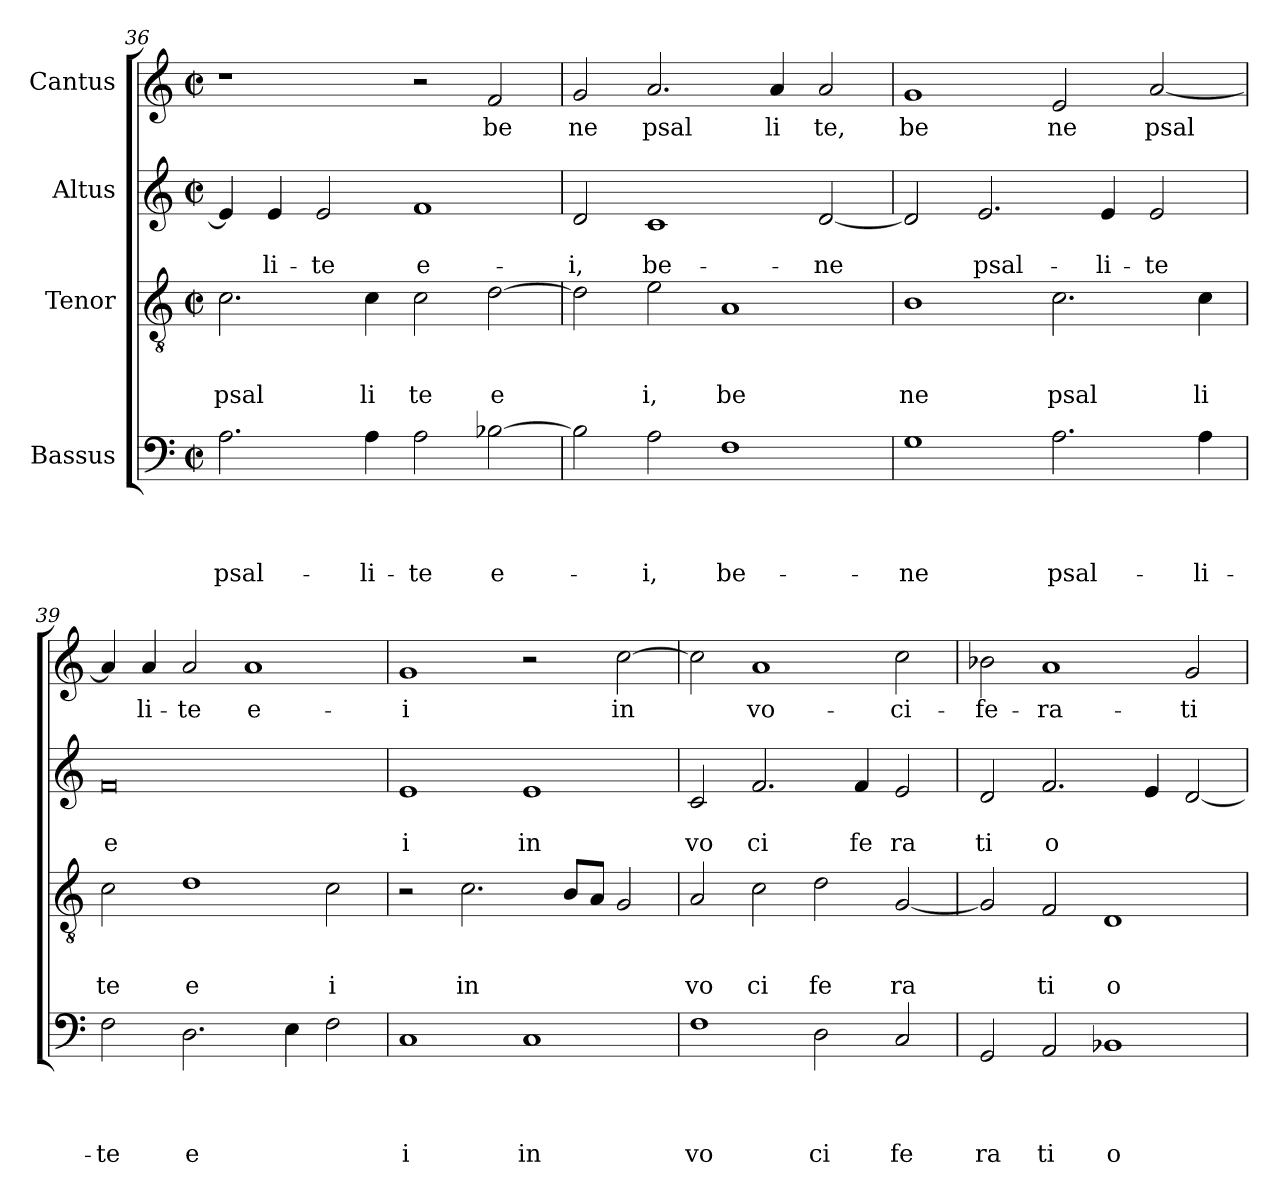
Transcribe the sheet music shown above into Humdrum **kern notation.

**kern	**text	**text	**text	**text	**kern	**text	**text	**text	**kern	**text	**text	**kern	**text
*part4	*part4	*part4	*part4	*part4	*part3	*part3	*part3	*part3	*part2	*part2	*part2	*part1	*part1
*staff4	*staff4	*staff4	*staff4	*staff4	*staff3	*staff3	*staff3	*staff3	*staff2	*staff2	*staff2	*staff1	*staff1
*I"Bassus	*	*	*	*	*I"Tenor	*	*	*	*I"Altus	*	*	*I"Cantus	*
*clefF4	*	*	*	*	*clefGv2	*	*	*	*clefG2	*	*	*clefG2	*
*k[]	*	*	*	*	*k[]	*	*	*	*k[]	*	*	*k[]	*
*C:	*	*	*	*	*C:	*	*	*	*C:	*	*	*C:	*
*M2/2	*	*	*	*	*M2/2	*	*	*	*M2/2	*	*	*M2/2	*
*met(c|)	*	*	*	*	*met(c|)	*	*	*	*met(c|)	*	*	*met(c|)	*
=36	=36	=36	=36	=36	=36	=36	=36	=36	=36	=36	=36	=36	=36
!	!	!	!	!LO:LY:b	!	!	!	!LO:LY:b	!	!	!	!	!
2.A\	.	.	.	psal-	2.c\	.	.	psal	4e/]	.	.	1r	.
!	!	!	!	!	!	!	!	!	!	!	!LO:LY:b	!	!
.	.	.	.	.	.	.	.	.	4e/	.	-li-	.	.
!	!	!	!	!	!	!	!	!	!	!	!LO:LY:b	!	!
.	.	.	.	.	.	.	.	.	2e/	.	-te	.	.
!	!	!	!	!LO:LY:b	!	!	!	!LO:LY:b	!	!	!	!	!
4A\	.	.	.	-li-	4c\	.	.	li	.	.	.	.	.
!	!	!	!	!LO:LY:b	!	!	!	!LO:LY:b	!	!	!LO:LY:b	!	!
2A\	.	.	.	-te	2c\	.	.	te	1f	.	e-	2r	.
!	!	!	!	!LO:LY:b	!	!	!	!LO:LY:b	!	!	!	!	!LO:LY:b
[>2B-X\	.	.	.	e-	[>2d\	.	.	e	.	.	.	2f/	be
=37	=37	=37	=37	=37	=37	=37	=37	=37	=37	=37	=37	=37	=37
!	!	!	!	!	!	!	!	!	!	!	!LO:LY:b	!	!LO:LY:b
2B-\]	.	.	.	.	2d\]	.	.	.	2d/	.	-i,	2g/	ne
!	!	!	!	!LO:LY:b	!	!	!	!LO:LY:b	!	!	!LO:LY:b	!	!LO:LY:b
2A\	.	.	.	-i,	2e\	.	.	i,	1c	.	be-	2.a/	psal
!	!	!	!	!LO:LY:b	!	!	!	!LO:LY:b	!	!	!	!	!
1F	.	.	.	be-	1A	.	.	be	.	.	.	.	.
!	!	!	!	!	!	!	!	!	!	!	!	!	!LO:LY:b
.	.	.	.	.	.	.	.	.	.	.	.	4a/	li
!	!	!	!	!	!	!	!	!	!	!	!LO:LY:b	!	!LO:LY:b
.	.	.	.	.	.	.	.	.	[<2d/	.	-ne	2a/	te,
=38	=38	=38	=38	=38	=38	=38	=38	=38	=38	=38	=38	=38	=38
!	!	!	!	!LO:LY:b	!	!	!	!LO:LY:b	!	!	!	!	!LO:LY:b
1G	.	.	.	-ne	1B	.	.	ne	2d/]	.	.	1g	be
!	!	!	!	!	!	!	!	!	!	!	!LO:LY:b	!	!
.	.	.	.	.	.	.	.	.	2.e/	.	psal-	.	.
!	!	!	!	!LO:LY:b	!	!	!	!LO:LY:b	!	!	!	!	!LO:LY:b
2.A\	.	.	.	psal-	2.c\	.	.	psal	.	.	.	2e/	ne
!	!	!	!	!	!	!	!	!	!	!	!LO:LY:b	!	!
.	.	.	.	.	.	.	.	.	4e/	.	-li-	.	.
!	!	!	!	!	!	!	!	!	!	!	!LO:LY:b	!	!LO:LY:b
.	.	.	.	.	.	.	.	.	2e/	.	-te	[<2a/	psal
!	!	!	!	!LO:LY:b	!	!	!	!LO:LY:b	!	!	!	!	!
4A\	.	.	.	-li-	4c\	.	.	li	.	.	.	.	.
!!LO:LB:g=z
=39	=39	=39	=39	=39	=39	=39	=39	=39	=39	=39	=39	=39	=39
!	!	!	!	!LO:LY:b	!	!	!	!LO:LY:b	!	!	!LO:LY:b	!	!
2F\	.	.	.	-te	2c\	.	.	te	0f	.	e	4a/]	.
!	!	!	!	!	!	!	!	!	!	!	!	!	!LO:LY:b
.	.	.	.	.	.	.	.	.	.	.	.	4a/	li-
!	!	!	!	!LO:LY:b	!	!	!	!LO:LY:b	!	!	!	!	!LO:LY:b
2.D\	.	.	.	e	1d	.	.	e	.	.	.	2a/	-te
!	!	!	!	!	!	!	!	!	!	!	!	!	!LO:LY:b
.	.	.	.	.	.	.	.	.	.	.	.	1a	e-
4E\	.	.	.	.	.	.	.	.	.	.	.	.	.
!	!	!	!	!	!	!	!	!LO:LY:b	!	!	!	!	!
2F\	.	.	.	.	2c\	.	.	i	.	.	.	.	.
=40	=40	=40	=40	=40	=40	=40	=40	=40	=40	=40	=40	=40	=40
!	!	!	!	!LO:LY:b	!	!	!	!	!	!	!LO:LY:b	!	!LO:LY:b
1C	.	.	.	i	2r	.	.	.	1e	.	i	1g	-i
!	!	!	!	!	!	!	!	!LO:LY:b	!	!	!	!	!
.	.	.	.	.	2.c\	.	.	in	.	.	.	.	.
!	!	!	!	!LO:LY:b	!	!	!	!	!	!	!LO:LY:b	!	!
1C	.	.	.	in	.	.	.	.	1e	.	in	2r	.
.	.	.	.	.	8B/L	.	.	.	.	.	.	.	.
.	.	.	.	.	8A/J	.	.	.	.	.	.	.	.
!	!	!	!	!	!	!	!	!	!	!	!	!	!LO:LY:b
.	.	.	.	.	2G/	.	.	.	.	.	.	[>2cc\	in
=41	=41	=41	=41	=41	=41	=41	=41	=41	=41	=41	=41	=41	=41
!	!	!	!	!LO:LY:b	!	!	!	!LO:LY:b	!	!	!LO:LY:b	!	!
1F	.	.	.	vo	2A/	.	.	vo	2c/	.	vo	2cc\]	.
!	!	!	!	!	!	!	!	!LO:LY:b	!	!	!LO:LY:b	!	!LO:LY:b
.	.	.	.	.	2c\	.	.	ci	2.f/	.	ci	1a	vo-
!	!	!	!	!LO:LY:b	!	!	!	!LO:LY:b	!	!	!	!	!
2D\	.	.	.	ci	2d\	.	.	fe	.	.	.	.	.
!	!	!	!	!	!	!	!	!	!	!	!LO:LY:b	!	!
.	.	.	.	.	.	.	.	.	4f/	.	fe	.	.
!	!	!	!	!LO:LY:b	!	!	!	!LO:LY:b	!	!	!LO:LY:b	!	!LO:LY:b
2C/	.	.	.	fe	[<2G/	.	.	ra	2e/	.	ra	2cc\	-ci-
=42	=42	=42	=42	=42	=42	=42	=42	=42	=42	=42	=42	=42	=42
!	!	!	!	!LO:LY:b	!	!	!	!	!	!	!LO:LY:b	!	!LO:LY:b
2GG/	.	.	.	ra	2G/]	.	.	.	2d/	.	ti	2b-X\	-fe-
!	!	!	!	!LO:LY:b	!	!	!	!LO:LY:b	!	!	!LO:LY:b	!	!LO:LY:b
2AA/	.	.	.	ti	2F/	.	.	ti	2.f/	.	o	1a	-ra-
!	!	!	!	!LO:LY:b	!	!	!	!LO:LY:b	!	!	!	!	!
1BB-X	.	.	.	o	1D	.	.	o	.	.	.	.	.
.	.	.	.	.	.	.	.	.	4e/	.	.	.	.
!	!	!	!	!	!	!	!	!	!	!	!	!	!LO:LY:b
.	.	.	.	.	.	.	.	.	[<2d/	.	.	2g/	-ti-
=	=	=	=	=	=	=	=	=	=	=	=	=	=
*-	*-	*-	*-	*-	*-	*-	*-	*-	*-	*-	*-	*-	*-
